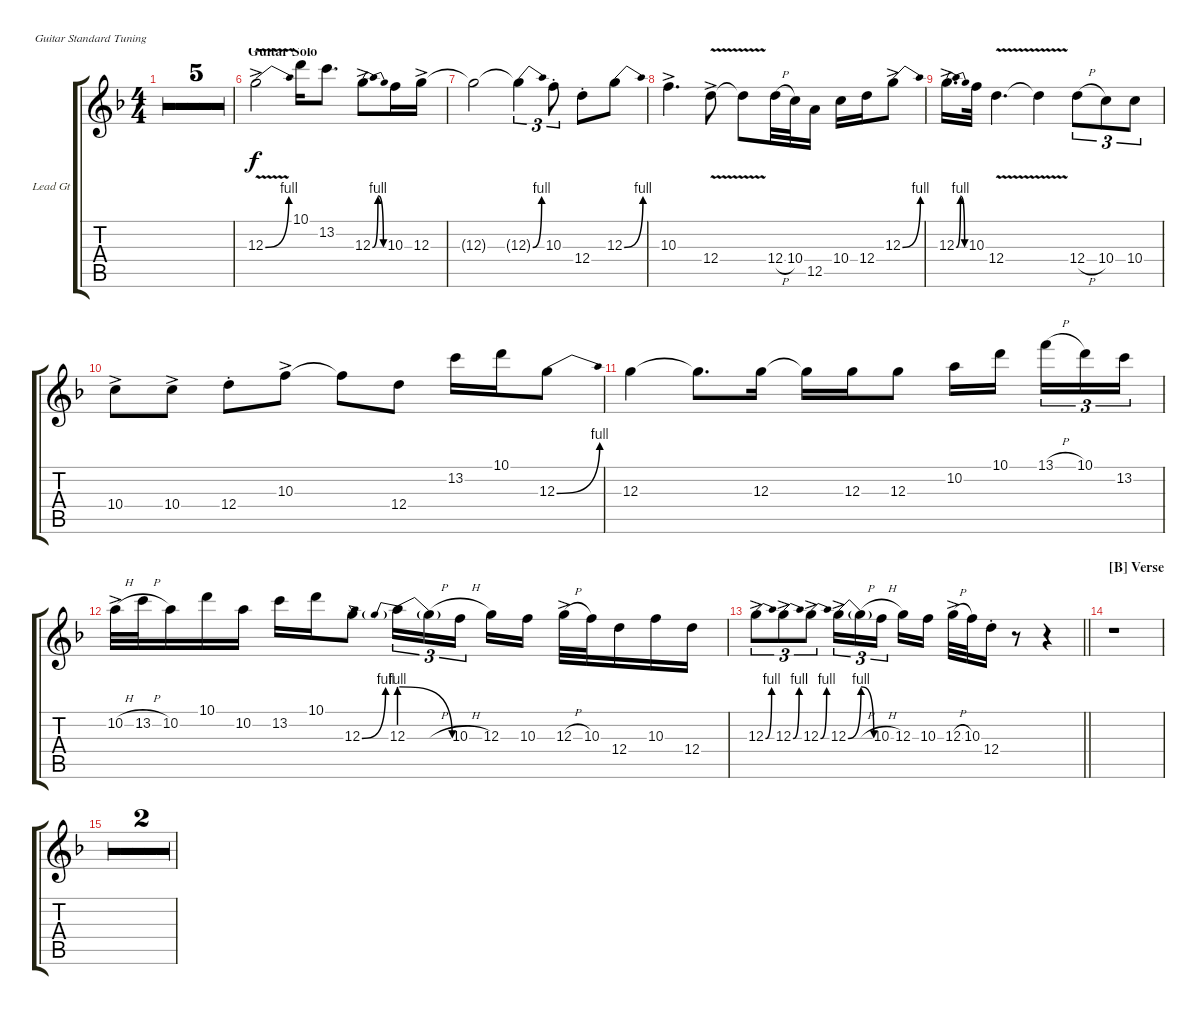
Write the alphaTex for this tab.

\bracketExtendMode groupsimilarinstruments
\firstSystemTrackNameOrientation horizontal
\otherSystemsTrackNameOrientation horizontal
\track ("Lead Guitar (Frank Zappa)" "Lead Gt") {multiBarRest instrument distortionguitar}
\staff {score tabs}
\tuning (E4 B3 G3 D3 A2 E2)
\ts (4 4)
\tempo 80
\clef g2
\ks f
r.1{dy f} |
r.1 |
r.1 |
r.1 |
\barLineRight lightlight
r.1 |
\section ("" "Guitar Solo")
12.3{be (bend 0 0 7.8 4) v ac}.2 10.1.16 13.2.8{d} 12.3{be (bendrelease 0 0 10.2 4 20.4 4 59.4 0) ac}.8 10.3.16 12.3{ac}.16 |
12.3{t}.2 12.3{be (bend 0.6 0 60 4) t}.4{tu (3 2)} 10.3{st}.8{tu (3 2)} 12.4{st}.8 12.3{be (bend 0 0 60 4)}.8 |
10.3{ac}.4{d} 12.4{v ac}.8 12.4{v t}.8 12.4{h}.32 10.4.32 12.5.16 10.4.16 12.4.16 12.3{be (bend 0 0 60 4) ac}.8 |
12.3{be (bendrelease 0 0 30 4 30 4 60 0) ac}.16{d} 10.3.32 12.4{v}.4{d} 12.4{v t}.4 12.4{h}.8{tu (3 2)} 10.4.8{tu (3 2)} 10.4.8{tu (3 2)} |
10.4{ac}.8 10.4{ac}.8 12.4{st}.8 10.3{ac}.8 10.3{t}.8 12.4.8 13.2.16 10.1.16 12.3{be (bend 0 0 60 4)}.8 |
12.3.4 12.3{t}.8{d} 12.3.16 12.3{t}.16 12.3.16 12.3.8 10.2.16 10.1.16 13.1{h}.16{tu (3 2)} 10.1.16{tu (3 2)} 13.2.16{tu (3 2)} |
10.2{h ac}.32 13.2{h}.32 10.2.16 10.1.16 10.2.16 13.2.16 10.1.16 12.3{be (bend 0 0 60 4)}.8 12.3{be (prebendrelease 0 4 60 0)}.16{tu (3 2)} 12.3{h t}.16{tu (3 2)} 10.3{h}.16{tu (3 2)} 12.3.16 10.3.16 12.3{h ac}.32 10.3.32 12.4.16 10.3.16 12.4.16 |
\barLineRight lightlight
12.3{be (bend 0 0 60 4) ac}.8{tu (3 2)} 12.3{be (bend 0 0 60 4) ac}.8{tu (3 2)} 12.3{be (bend 0 0 60 4) ac}.8{tu (3 2)} 12.3{be (bendrelease 0 0 30 4 30 4 60 0) ac}.16{tu (3 2)} 12.3{h t}.16{tu (3 2)} 10.3{h}.16{tu (3 2)} 12.3.16 10.3.16 12.3{h ac}.32 10.3.32 12.4{st}.16 r.8 r.4 |
\section ("B" "Verse")
r.1 |
r.1 |
r.1
